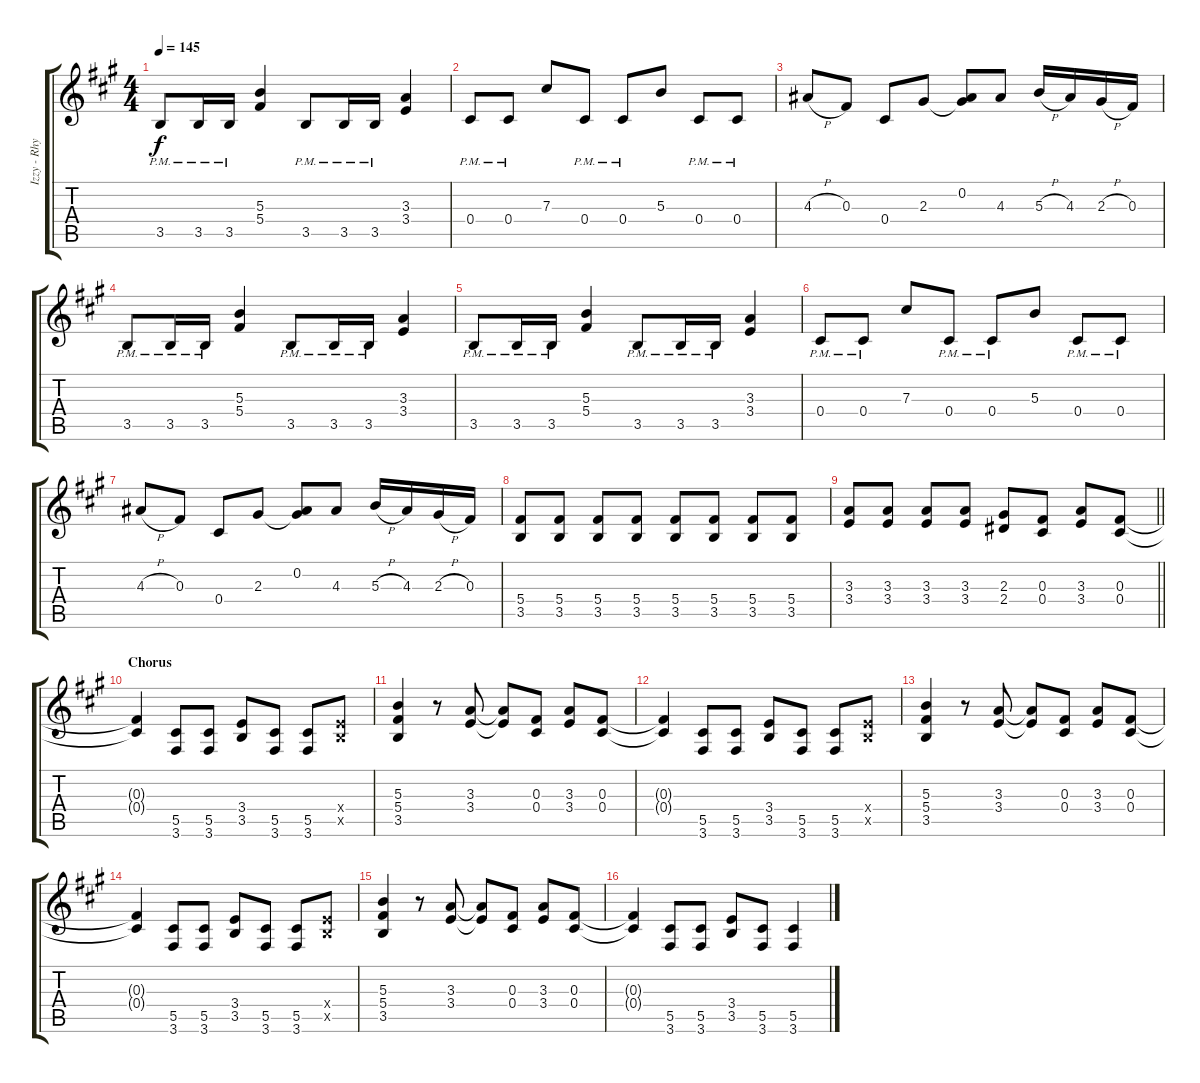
\track ("Izzy - Rhythm Guitar" "Izzy - Rhy") {instrument overdrivenguitar}
\staff {score tabs}
\tuning (Eb4 Bb3 Gb3 Db3 Ab2 Eb2) {hide}
\ts (4 4)
\tempo 145
\clef g2
\ks a
3.5{pm}.8{dy f} 3.5{pm}.16 3.5{pm}.16 (5.3 5.4).4 3.5{pm}.8 3.5{pm}.16 3.5{pm}.16 (3.3 3.4).4 |
0.4{pm}.8 0.4{pm}.8 7.3.8 0.4{pm}.8 0.4{pm}.8 5.3.8 0.4{pm}.8 0.4{pm}.8 |
4.3{h}.8 0.3.8 0.4.8 2.3.8 (0.2 2.3{t}).8 4.3.8 5.3{h}.16 4.3.16 2.3{h}.16 0.3.16 |
3.5{pm}.8 3.5{pm}.16 3.5{pm}.16 (5.3 5.4).4 3.5{pm}.8 3.5{pm}.16 3.5{pm}.16 (3.3 3.4).4 |
3.5{pm}.8 3.5{pm}.16 3.5{pm}.16 (5.3 5.4).4 3.5{pm}.8 3.5{pm}.16 3.5{pm}.16 (3.3 3.4).4 |
0.4{pm}.8 0.4{pm}.8 7.3.8 0.4{pm}.8 0.4{pm}.8 5.3.8 0.4{pm}.8 0.4{pm}.8 |
4.3{h}.8 0.3.8 0.4.8 2.3.8 (0.2 2.3{t}).8 4.3.8 5.3{h}.16 4.3.16 2.3{h}.16 0.3.16 |
(5.4 3.5).8 (5.4 3.5).8 (5.4 3.5).8 (5.4 3.5).8 (5.4 3.5).8 (5.4 3.5).8 (5.4 3.5).8 (5.4 3.5).8 |
\barLineRight lightlight
(3.3 3.4).8 (3.3 3.4).8 (3.3 3.4).8 (3.3 3.4).8 (2.3 2.4).8 (0.3 0.4).8 (3.3 3.4).8 (0.3 0.4).8 |
\section ("" "Chorus")
(0.3{t} 0.4{t}).4 (5.5 3.6).8 (5.5 3.6).8 (3.4 3.5).8 (5.5 3.6).8 (5.5 3.6).8 (3.4{x} 3.5{x}).8 |
(5.3 5.4 3.5).4 r.8 (3.3 3.4).8 (3.3{t} 3.4{t}).8 (0.3 0.4).8 (3.3 3.4).8 (0.3 0.4).8 |
(0.3{t} 0.4{t}).4 (5.5 3.6).8 (5.5 3.6).8 (3.4 3.5).8 (5.5 3.6).8 (5.5 3.6).8 (3.4{x} 3.5{x}).8 |
(5.3 5.4 3.5).4 r.8 (3.3 3.4).8 (3.3{t} 3.4{t}).8 (0.3 0.4).8 (3.3 3.4).8 (0.3 0.4).8 |
(0.3{t} 0.4{t}).4 (5.5 3.6).8 (5.5 3.6).8 (3.4 3.5).8 (5.5 3.6).8 (5.5 3.6).8 (3.4{x} 3.5{x}).8 |
(5.3 5.4 3.5).4 r.8 (3.3 3.4).8 (3.3{t} 3.4{t}).8 (0.3 0.4).8 (3.3 3.4).8 (0.3 0.4).8 |
(0.3{t} 0.4{t}).4 (5.5 3.6).8 (5.5 3.6).8 (3.4 3.5).8 (5.5 3.6).8 (5.5 3.6).4
